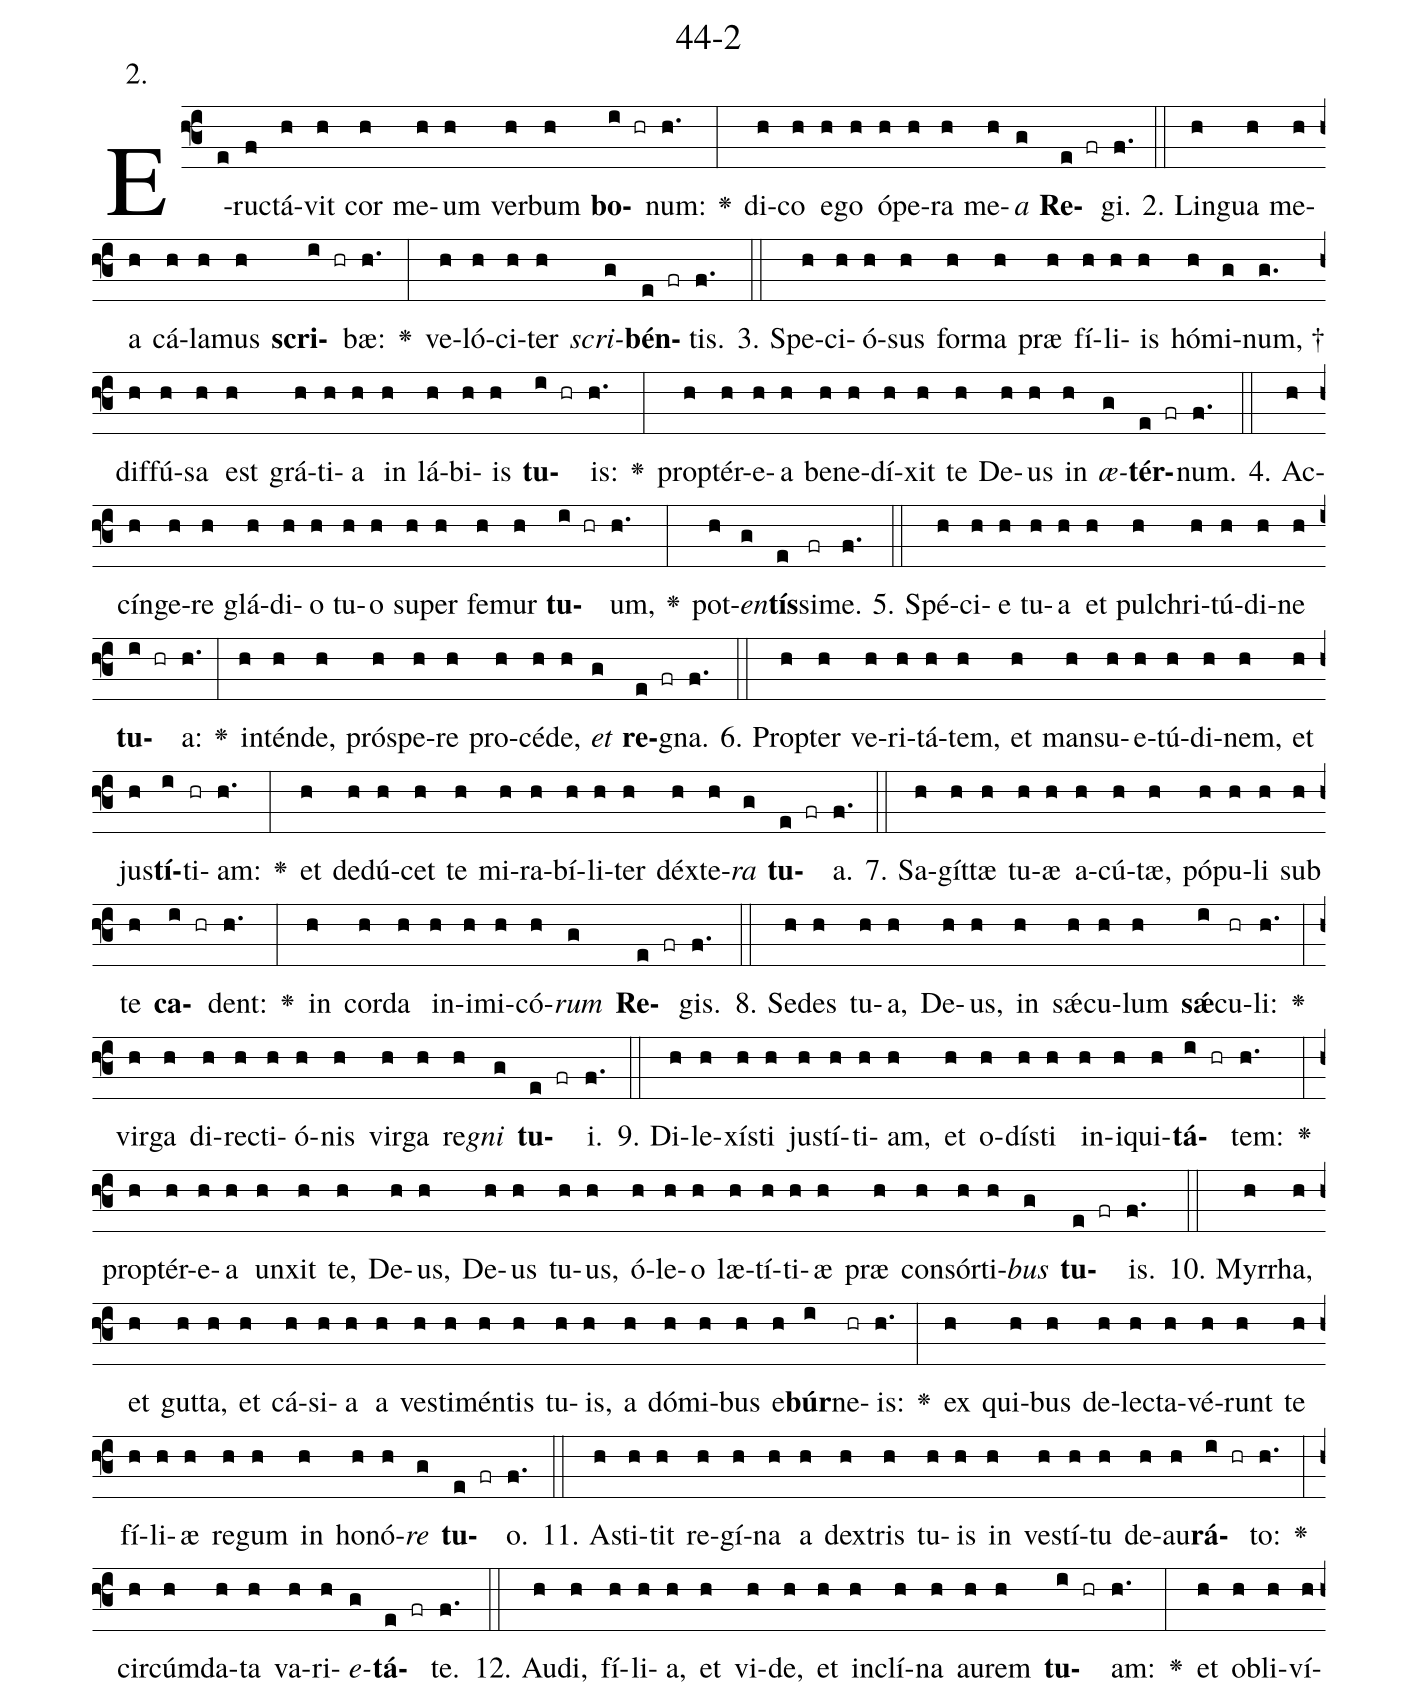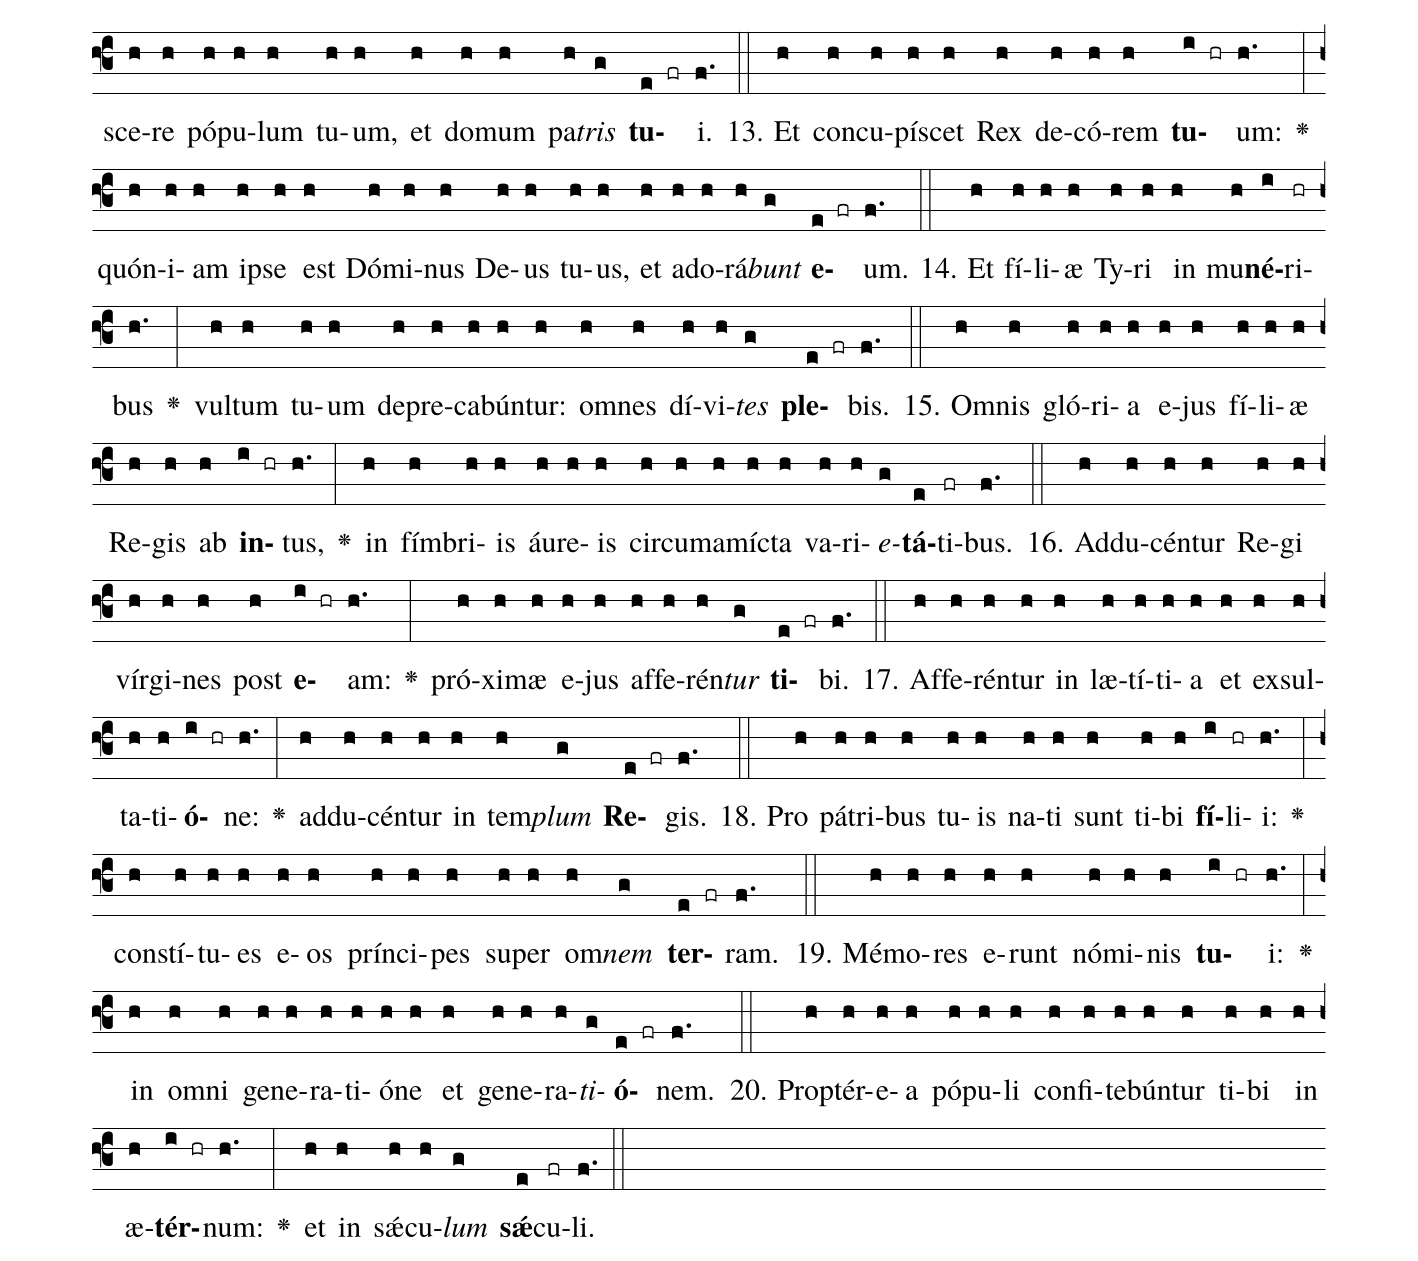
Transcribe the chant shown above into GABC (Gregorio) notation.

name: 44-2;
annotation: 2.;
%%
(f3)E(e)ruc(f)tá(h)vit(h) cor(h) me(h)um(h) ver(h)bum(h) <b>bo</b>(i hr)num:(h.) <v>\greheightstar</v>(:) di(h)co(h) e(h)go(h) ó(h)pe(h)ra(h) me(h)<i>a</i>(g) <b>Re</b>(e fr)gi.(f.) (::)
2. Lin(h)gua(h) me(h)a(h) cá(h)la(h)mus(h) <b>scri</b>(i hr)bæ:(h.) <v>\greheightstar</v>(:) ve(h)ló(h)ci(h)ter(h) <i>scri</i>(g)<b>bén</b>(e fr)tis.(f.) (::)
3. Spe(h)ci(h)ó(h)sus(h) for(h)ma(h) præ(h) fí(h)li(h)is(h) hó(h)mi(g)num, †(g.) dif(h)fú(h)sa(h) est(h) grá(h)ti(h)a(h) in(h) lá(h)bi(h)is(h) <b>tu</b>(i hr)is:(h.) <v>\greheightstar</v>(:) prop(h)tér(h)e(h)a(h) be(h)ne(h)dí(h)xit(h) te(h) De(h)us(h) in(h) <i>æ</i>(g)<b>tér</b>(e fr)num.(f.) (::)
4. Ac(h)cín(h)ge(h)re(h) glá(h)di(h)o(h) tu(h)o(h) su(h)per(h) fe(h)mur(h) <b>tu</b>(i hr)um,(h.) <v>\greheightstar</v>(:) pot(h)<i>en</i>(g)<b>tís</b>(e)si(fr)me.(f.) (::)
5. Spé(h)ci(h)e(h) tu(h)a(h) et(h) pul(h)chri(h)tú(h)di(h)ne(h) <b>tu</b>(i hr)a:(h.) <v>\greheightstar</v>(:) in(h)tén(h)de,(h) pró(h)spe(h)re(h) pro(h)cé(h)de,(h) <i>et</i>(g) <b>re</b>(e fr)gna.(f.) (::)
6. Prop(h)ter(h) ve(h)ri(h)tá(h)tem,(h) et(h) man(h)su(h)e(h)tú(h)di(h)nem,(h) et(h) jus(h)<b>tí</b>(i)ti(hr)am:(h.) <v>\greheightstar</v>(:) et(h) de(h)dú(h)cet(h) te(h) mi(h)ra(h)bí(h)li(h)ter(h) déx(h)te(h)<i>ra</i>(g) <b>tu</b>(e fr)a.(f.) (::)
7. Sa(h)gít(h)tæ(h) tu(h)æ(h) a(h)cú(h)tæ,(h) pó(h)pu(h)li(h) sub(h) te(h) <b>ca</b>(i hr)dent:(h.) <v>\greheightstar</v>(:) in(h) cor(h)da(h) in(h)i(h)mi(h)có(h)<i>rum</i>(g) <b>Re</b>(e fr)gis.(f.) (::)
8. Se(h)des(h) tu(h)a,(h) De(h)us,(h) in(h) sǽ(h)cu(h)lum(h) <b>sǽ</b>(i)cu(hr)li:(h.) <v>\greheightstar</v>(:) vir(h)ga(h) di(h)rec(h)ti(h)ó(h)nis(h) vir(h)ga(h) re(h)<i>gni</i>(g) <b>tu</b>(e fr)i.(f.) (::)
9. Di(h)le(h)xís(h)ti(h) jus(h)tí(h)ti(h)am,(h) et(h) o(h)dís(h)ti(h) in(h)i(h)qui(h)<b>tá</b>(i hr)tem:(h.) <v>\greheightstar</v>(:) prop(h)tér(h)e(h)a(h) un(h)xit(h) te,(h) De(h)us,(h) De(h)us(h) tu(h)us,(h) ó(h)le(h)o(h) læ(h)tí(h)ti(h)æ(h) præ(h) con(h)sór(h)ti(h)<i>bus</i>(g) <b>tu</b>(e fr)is.(f.) (::)
10. Myr(h)rha,(h) et(h) gut(h)ta,(h) et(h) cá(h)si(h)a(h) a(h) ves(h)ti(h)mén(h)tis(h) tu(h)is,(h) a(h) dó(h)mi(h)bus(h) e(h)<b>búr</b>(i)ne(hr)is:(h.) <v>\greheightstar</v>(:) ex(h) qui(h)bus(h) de(h)lec(h)ta(h)vé(h)runt(h) te(h) fí(h)li(h)æ(h) re(h)gum(h) in(h) ho(h)nó(h)<i>re</i>(g) <b>tu</b>(e fr)o.(f.) (::)
11. A(h)sti(h)tit(h) re(h)gí(h)na(h) a(h) dex(h)tris(h) tu(h)is(h) in(h) ves(h)tí(h)tu(h) de(h)au(h)<b>rá</b>(i hr)to:(h.) <v>\greheightstar</v>(:) cir(h)cúm(h)da(h)ta(h) va(h)ri(h)<i>e</i>(g)<b>tá</b>(e fr)te.(f.) (::)
12. Au(h)di,(h) fí(h)li(h)a,(h) et(h) vi(h)de,(h) et(h) in(h)clí(h)na(h) au(h)rem(h) <b>tu</b>(i hr)am:(h.) <v>\greheightstar</v>(:) et(h) ob(h)li(h)ví(h)sce(h)re(h) pó(h)pu(h)lum(h) tu(h)um,(h) et(h) do(h)mum(h) pa(h)<i>tris</i>(g) <b>tu</b>(e fr)i.(f.) (::)
13. Et(h) con(h)cu(h)pí(h)scet(h) Rex(h) de(h)có(h)rem(h) <b>tu</b>(i hr)um:(h.) <v>\greheightstar</v>(:) quón(h)i(h)am(h) ip(h)se(h) est(h) Dó(h)mi(h)nus(h) De(h)us(h) tu(h)us,(h) et(h) ad(h)o(h)rá(h)<i>bunt</i>(g) <b>e</b>(e fr)um.(f.) (::)
14. Et(h) fí(h)li(h)æ(h) Ty(h)ri(h) in(h) mu(h)<b>né</b>(i)ri(hr)bus(h.) <v>\greheightstar</v>(:) vul(h)tum(h) tu(h)um(h) de(h)pre(h)ca(h)bún(h)tur:(h) om(h)nes(h) dí(h)vi(h)<i>tes</i>(g) <b>ple</b>(e fr)bis.(f.) (::)
15. Om(h)nis(h) gló(h)ri(h)a(h) e(h)jus(h) fí(h)li(h)æ(h) Re(h)gis(h) ab(h) <b>in</b>(i hr)tus,(h.) <v>\greheightstar</v>(:) in(h) fím(h)bri(h)is(h) áu(h)re(h)is(h) cir(h)cum(h)a(h)míc(h)ta(h) va(h)ri(h)<i>e</i>(g)<b>tá</b>(e)ti(fr)bus.(f.) (::)
16. Ad(h)du(h)cén(h)tur(h) Re(h)gi(h) vír(h)gi(h)nes(h) post(h) <b>e</b>(i hr)am:(h.) <v>\greheightstar</v>(:) pró(h)xi(h)mæ(h) e(h)jus(h) af(h)fe(h)rén(h)<i>tur</i>(g) <b>ti</b>(e fr)bi.(f.) (::)
17. Af(h)fe(h)rén(h)tur(h) in(h) læ(h)tí(h)ti(h)a(h) et(h) ex(h)sul(h)ta(h)ti(h)<b>ó</b>(i hr)ne:(h.) <v>\greheightstar</v>(:) ad(h)du(h)cén(h)tur(h) in(h) tem(h)<i>plum</i>(g) <b>Re</b>(e fr)gis.(f.) (::)
18. Pro(h) pá(h)tri(h)bus(h) tu(h)is(h) na(h)ti(h) sunt(h) ti(h)bi(h) <b>fí</b>(i)li(hr)i:(h.) <v>\greheightstar</v>(:) con(h)stí(h)tu(h)es(h) e(h)os(h) prín(h)ci(h)pes(h) su(h)per(h) om(h)<i>nem</i>(g) <b>ter</b>(e fr)ram.(f.) (::)
19. Mé(h)mo(h)res(h) e(h)runt(h) nó(h)mi(h)nis(h) <b>tu</b>(i hr)i:(h.) <v>\greheightstar</v>(:) in(h) om(h)ni(h) ge(h)ne(h)ra(h)ti(h)ó(h)ne(h) et(h) ge(h)ne(h)ra(h)<i>ti</i>(g)<b>ó</b>(e fr)nem.(f.) (::)
20. Prop(h)tér(h)e(h)a(h) pó(h)pu(h)li(h) con(h)fi(h)te(h)bún(h)tur(h) ti(h)bi(h) in(h) æ(h)<b>tér</b>(i hr)num:(h.) <v>\greheightstar</v>(:) et(h) in(h) sǽ(h)cu(h)<i>lum</i>(g) <b>sǽ</b>(e)cu(fr)li.(f.) (::)
